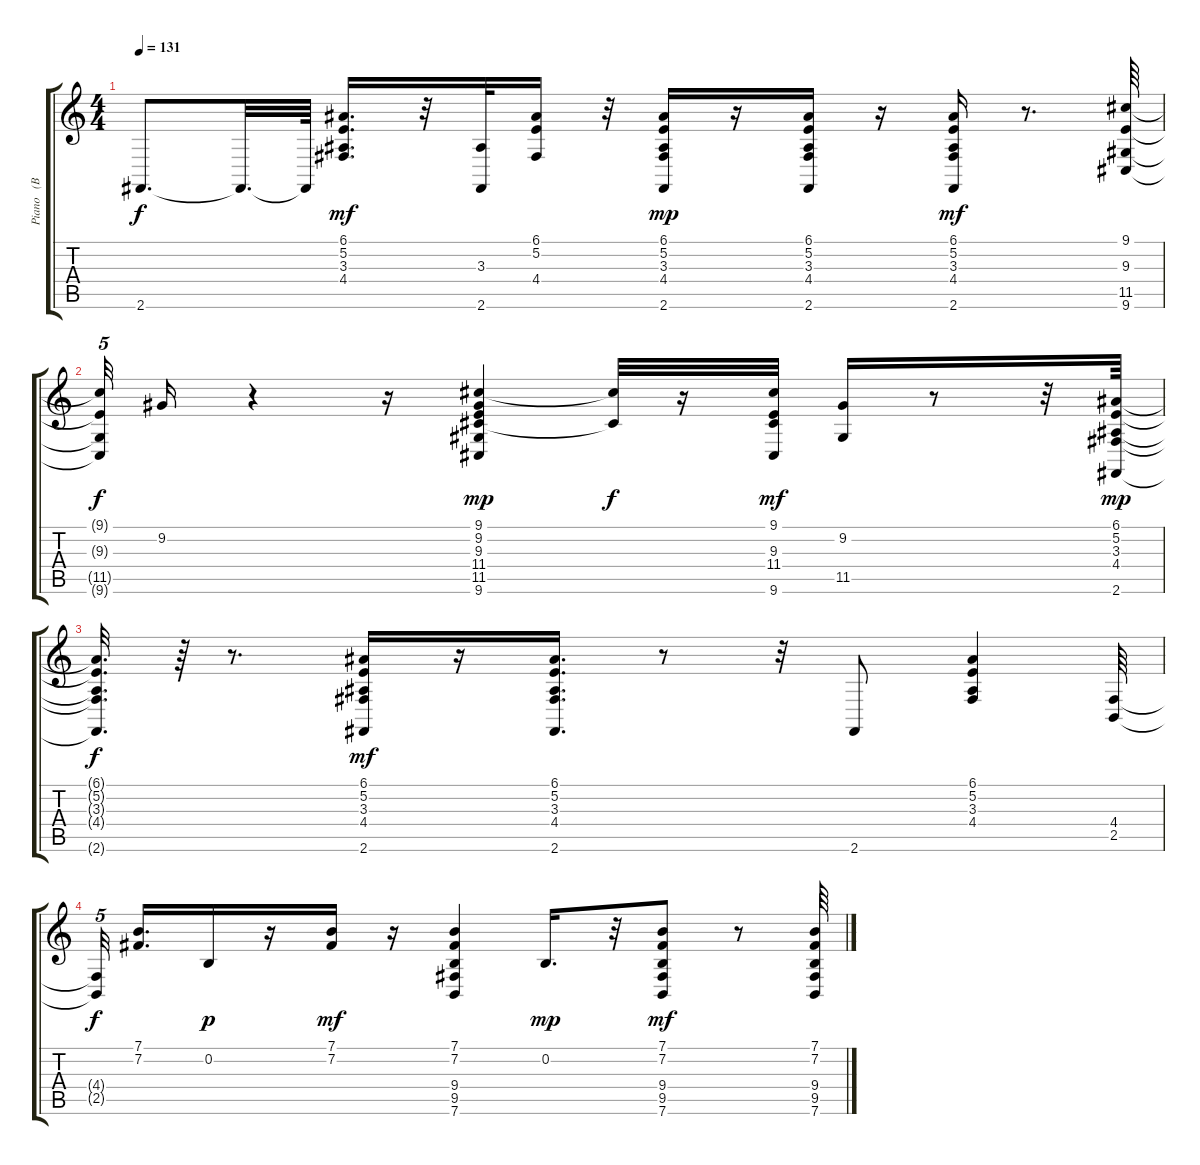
\track ("Piano   (BB)" "Piano   (B") {instrument acousticgrandpiano}
\staff {score tabs}
\tuning (E4 B3 G3 D3 A2 E2) {hide}
\ts (4 4)
\tempo 131
\clef g2
\ks c
2.6{t}.8{d dy f} 2.6{t}.32{d} 2.6{t}.64 (6.1 5.2 3.3 4.4).16{d dy mf} r.32 (3.3 2.6).32 (6.1 5.2 4.4).16 r.32 (6.1 5.2 3.3 4.4 2.6).16{dy mp} r.16 (6.1 5.2 3.3 4.4 2.6).16 r.16 (6.1 5.2 3.3 4.4 2.6).16{dy mf} r.8{d} (9.1 9.3 11.5 9.6).64 |
(9.1{t} 9.3{t} 11.5{t} 9.6{t}).32{tu (5 4) dy f} 9.2.16 r.4 r.16 (9.1 9.2 9.3 11.4 11.5 9.6).4{dy mp} (9.1{t} 11.4{t}).32{dy f} r.16 (9.1 9.3 11.4 9.6).32{dy mf} (9.2 11.5).16 r.8 r.32 (6.1 5.2 3.3 4.4 2.6).64{dy mp} |
(6.1{t} 5.2{t} 3.3{t} 4.4{t} 2.6{t}).32{d dy f} r.64 r.8{d} (6.1 5.2 3.3 4.4 2.6).16{dy mf} r.16 (6.1 5.2 3.3 4.4 2.6).16{d} r.8 r.32 2.6.8 (6.1 5.2 3.3 4.4).4 (4.4 2.5).64 |
(4.4{t} 2.5{t}).32{tu (5 4) dy f beam splitsecondary} (7.1 7.2).16{d} 0.2.16{dy p} r.16 (7.1 7.2).16{dy mf} r.16 (7.1 7.2 9.4 9.5 7.6).4 0.2.16{d dy mp} r.32 (7.1 7.2 9.4 9.5 7.6).8{dy mf} r.8 (7.1 7.2 9.4 9.5 7.6).64
